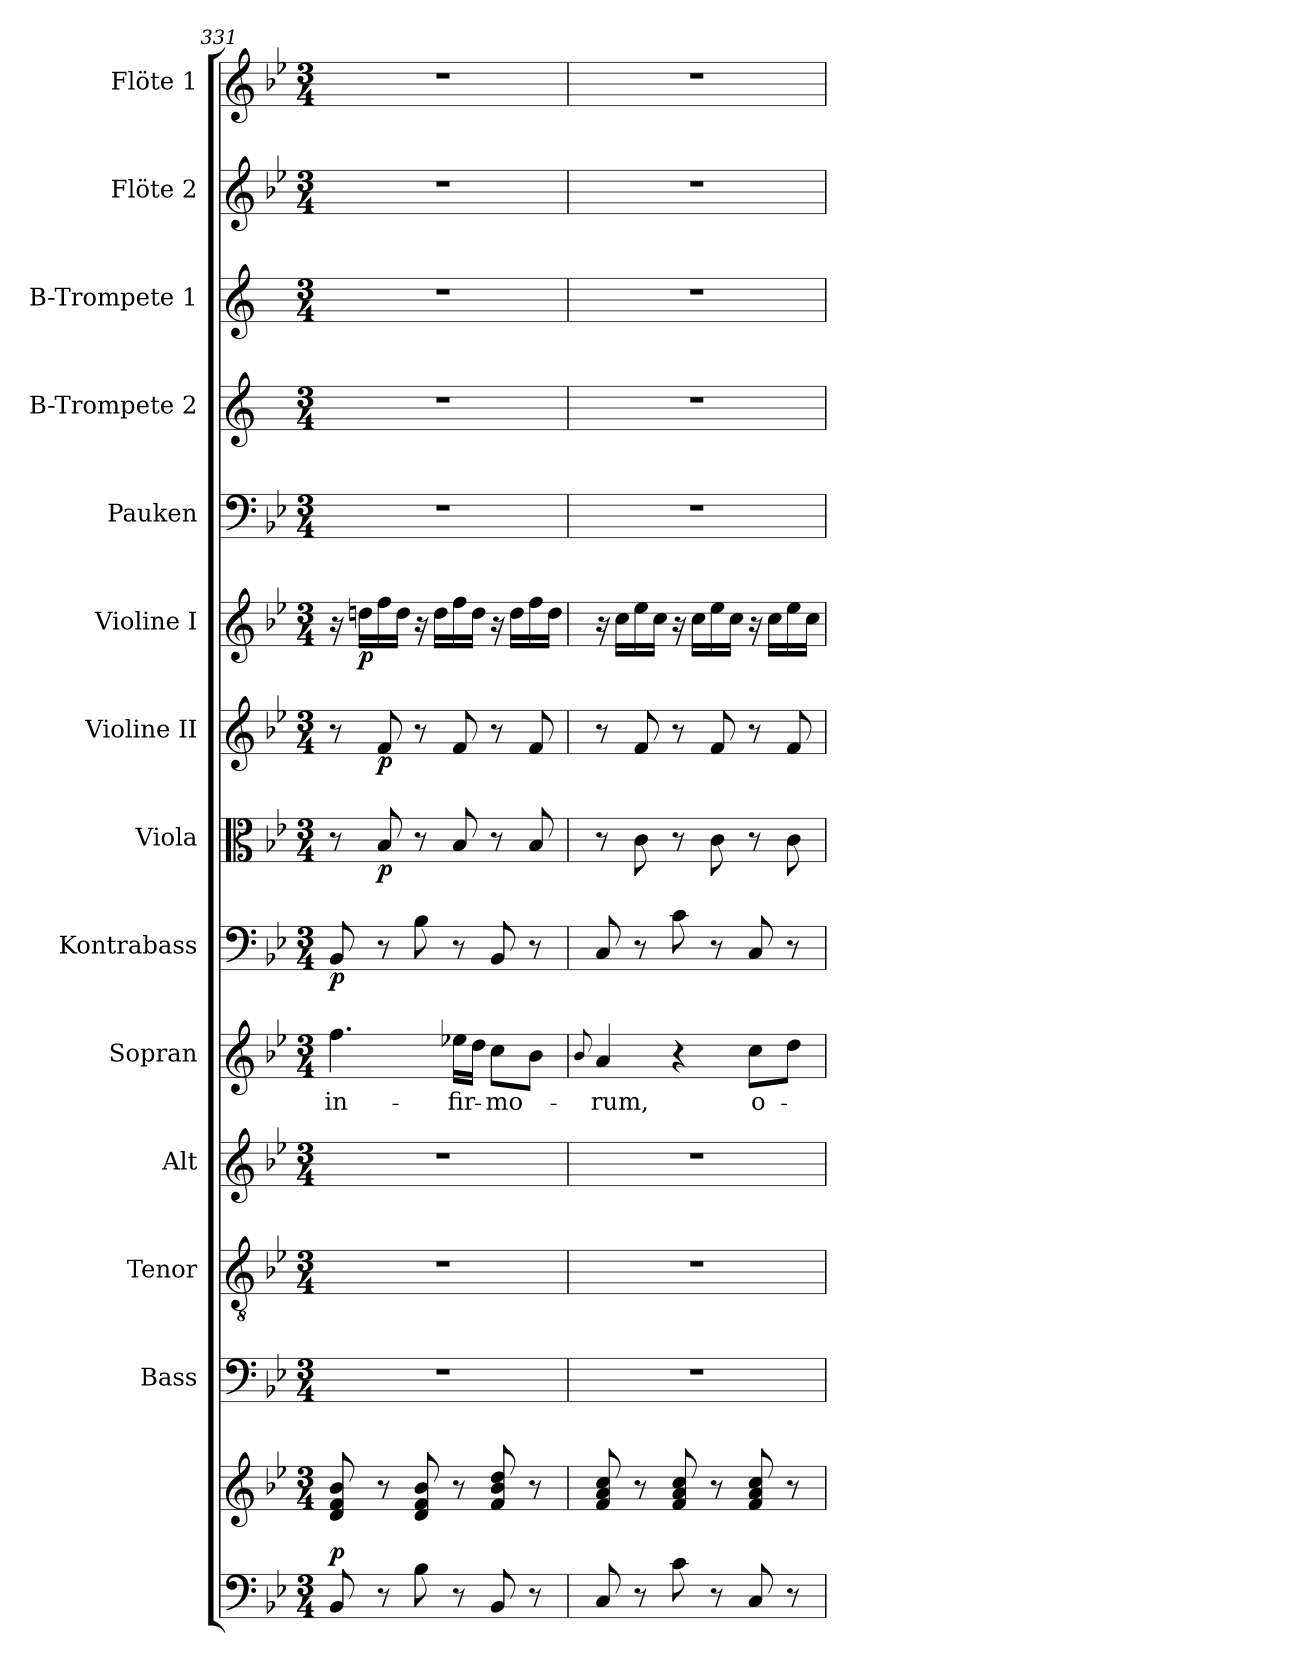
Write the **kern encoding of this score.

**kern	**kern	**dynam	**kern	**kern	**kern	**kern	**text	**kern	**dynam	**kern	**dynam	**kern	**dynam	**kern	**dynam	**kern	**kern	**kern	**kern	**kern
*part14	*part14	*part14	*part13	*part12	*part11	*part10	*part10	*part9	*part9	*part8	*part8	*part7	*part7	*part6	*part6	*part5	*part4	*part3	*part2	*part1
*staff15	*staff14	*staff14/15	*staff13	*staff12	*staff11	*staff10	*staff10	*staff9	*staff9	*staff8	*staff8	*staff7	*staff7	*staff6	*staff6	*staff5	*staff4	*staff3	*staff2	*staff1
*	*	*	*I"Bass	*I"Tenor	*I"Alt	*I"Sopran	*	*I"Kontrabass	*	*I"Viola	*	*I"Violine II	*	*I"Violine I	*	*I"Pauken	*I"B-Trompete 2	*I"B-Trompete 1	*I"Flöte 2	*I"Flöte 1
*	*	*	*I'B.	*I'T.	*I'A.	*I'S.	*	*I'Kb.	*	*I'Vla.	*	*I'Vl. II	*	*I'Vl. I	*	*I'Pk.	*I'B Trp. 2	*I'B Trp. 1	*I'Fl. 2	*I'Fl. 1
!!LO:PB:g=z
*clefF4	*clefG2	*	*clefF4	*clefGv2	*clefG2	*clefG2	*	*clefF4	*	*clefC3	*	*clefG2	*	*clefG2	*	*clefF4	*clefG2	*clefG2	*clefG2	*clefG2
*	*	*	*	*	*	*	*	*ITrd7c12	*	*	*	*	*	*	*	*	*ITrd1c2	*ITrd1c2	*	*
*k[b-e-]	*k[b-e-]	*	*k[b-e-]	*k[b-e-]	*k[b-e-]	*k[b-e-]	*	*k[b-e-]	*	*k[b-e-]	*	*k[b-e-]	*	*k[b-e-]	*	*k[b-e-]	*k[b-e-]	*k[b-e-]	*k[b-e-]	*k[b-e-]
*B-:	*B-:	*	*B-:	*B-:	*B-:	*B-:	*	*B-:	*	*B-:	*	*B-:	*	*B-:	*	*B-:	*B-:	*B-:	*B-:	*B-:
*M3/4	*M3/4	*	*M3/4	*M3/4	*M3/4	*M3/4	*	*M3/4	*	*M3/4	*	*M3/4	*	*M3/4	*	*M3/4	*M3/4	*M3/4	*M3/4	*M3/4
=331	=331	=331	=331	=331	=331	=331	=331	=331	=331	=331	=331	=331	=331	=331	=331	=331	=331	=331	=331	=331
!	!	!LO:DY:a=2	!	!	!	!	!LO:LY:b	!	!LO:DY:b	!	!	!	!	!	!	!	!	!	!	!
8BB-/	8d/ 8f/ 8b-/	p	2.r	2.r	2.r	4.ff\	in-	8BBB-/	p	8r	.	8r	.	16r	.	2.r	2.r	2.r	2.r	2.r
!	!	!	!	!	!	!	!	!	!	!	!	!	!	!	!LO:DY:b	!	!	!	!	!
.	.	.	.	.	.	.	.	.	.	.	.	.	.	16ddn\LL	p	.	.	.	.	.
!	!	!	!	!	!	!	!	!	!	!	!LO:DY:b	!	!LO:DY:b	!	!	!	!	!	!	!
8r	8r	.	.	.	.	.	.	8r	.	8B-/	p	8f/	p	16ff\	.	.	.	.	.	.
.	.	.	.	.	.	.	.	.	.	.	.	.	.	16dd\JJ	.	.	.	.	.	.
8B-\	8d/ 8f/ 8b-/	.	.	.	.	.	.	8BB-\	.	8r	.	8r	.	16r	.	.	.	.	.	.
.	.	.	.	.	.	.	.	.	.	.	.	.	.	16dd\LL	.	.	.	.	.	.
!	!	!	!	!	!	!	!LO:LY:b	!	!	!	!	!	!	!	!	!	!	!	!	!
8r	8r	.	.	.	.	16ee-X\LL	-fir-	8r	.	8B-/	.	8f/	.	16ff\	.	.	.	.	.	.
.	.	.	.	.	.	16dd\JJ	.	.	.	.	.	.	.	16dd\JJ	.	.	.	.	.	.
!	!	!	!	!	!	!	!LO:LY:b	!	!	!	!	!	!	!	!	!	!	!	!	!
8BB-/	8f/ 8b-/ 8dd/	.	.	.	.	8cc\L	-mo-	8BBB-/	.	8r	.	8r	.	16r	.	.	.	.	.	.
.	.	.	.	.	.	.	.	.	.	.	.	.	.	16dd\LL	.	.	.	.	.	.
8r	8r	.	.	.	.	8b-\J	.	8r	.	8B-/	.	8f/	.	16ff\	.	.	.	.	.	.
.	.	.	.	.	.	.	.	.	.	.	.	.	.	16dd\JJ	.	.	.	.	.	.
=332	=332	=332	=332	=332	=332	=332	=332	=332	=332	=332	=332	=332	=332	=332	=332	=332	=332	=332	=332	=332
.	.	.	.	.	.	8qqb-/	.	.	.	.	.	.	.	.	.	.	.	.	.	.
!	!	!	!	!	!	!	!LO:LY:b	!	!	!	!	!	!	!	!	!	!	!	!	!
8C/	8f/ 8a/ 8cc/	.	2.r	2.r	2.r	4a/	-rum,	8CC/	.	8r	.	8r	.	16r	.	2.r	2.r	2.r	2.r	2.r
.	.	.	.	.	.	.	.	.	.	.	.	.	.	16cc\LL	.	.	.	.	.	.
8r	8r	.	.	.	.	.	.	8r	.	8c\	.	8f/	.	16ee-\	.	.	.	.	.	.
.	.	.	.	.	.	.	.	.	.	.	.	.	.	16cc\JJ	.	.	.	.	.	.
8c\	8f/ 8a/ 8cc/	.	.	.	.	4r	.	8C\	.	8r	.	8r	.	16r	.	.	.	.	.	.
.	.	.	.	.	.	.	.	.	.	.	.	.	.	16cc\LL	.	.	.	.	.	.
8r	8r	.	.	.	.	.	.	8r	.	8c\	.	8f/	.	16ee-\	.	.	.	.	.	.
.	.	.	.	.	.	.	.	.	.	.	.	.	.	16cc\JJ	.	.	.	.	.	.
!	!	!	!	!	!	!	!LO:LY:b	!	!	!	!	!	!	!	!	!	!	!	!	!
8C/	8f/ 8a/ 8cc/	.	.	.	.	8cc\L	o-	8CC/	.	8r	.	8r	.	16r	.	.	.	.	.	.
.	.	.	.	.	.	.	.	.	.	.	.	.	.	16cc\LL	.	.	.	.	.	.
8r	8r	.	.	.	.	8dd\J	.	8r	.	8c\	.	8f/	.	16ee-\	.	.	.	.	.	.
.	.	.	.	.	.	.	.	.	.	.	.	.	.	16cc\JJ	.	.	.	.	.	.
=	=	=	=	=	=	=	=	=	=	=	=	=	=	=	=	=	=	=	=	=
*-	*-	*-	*-	*-	*-	*-	*-	*-	*-	*-	*-	*-	*-	*-	*-	*-	*-	*-	*-	*-
